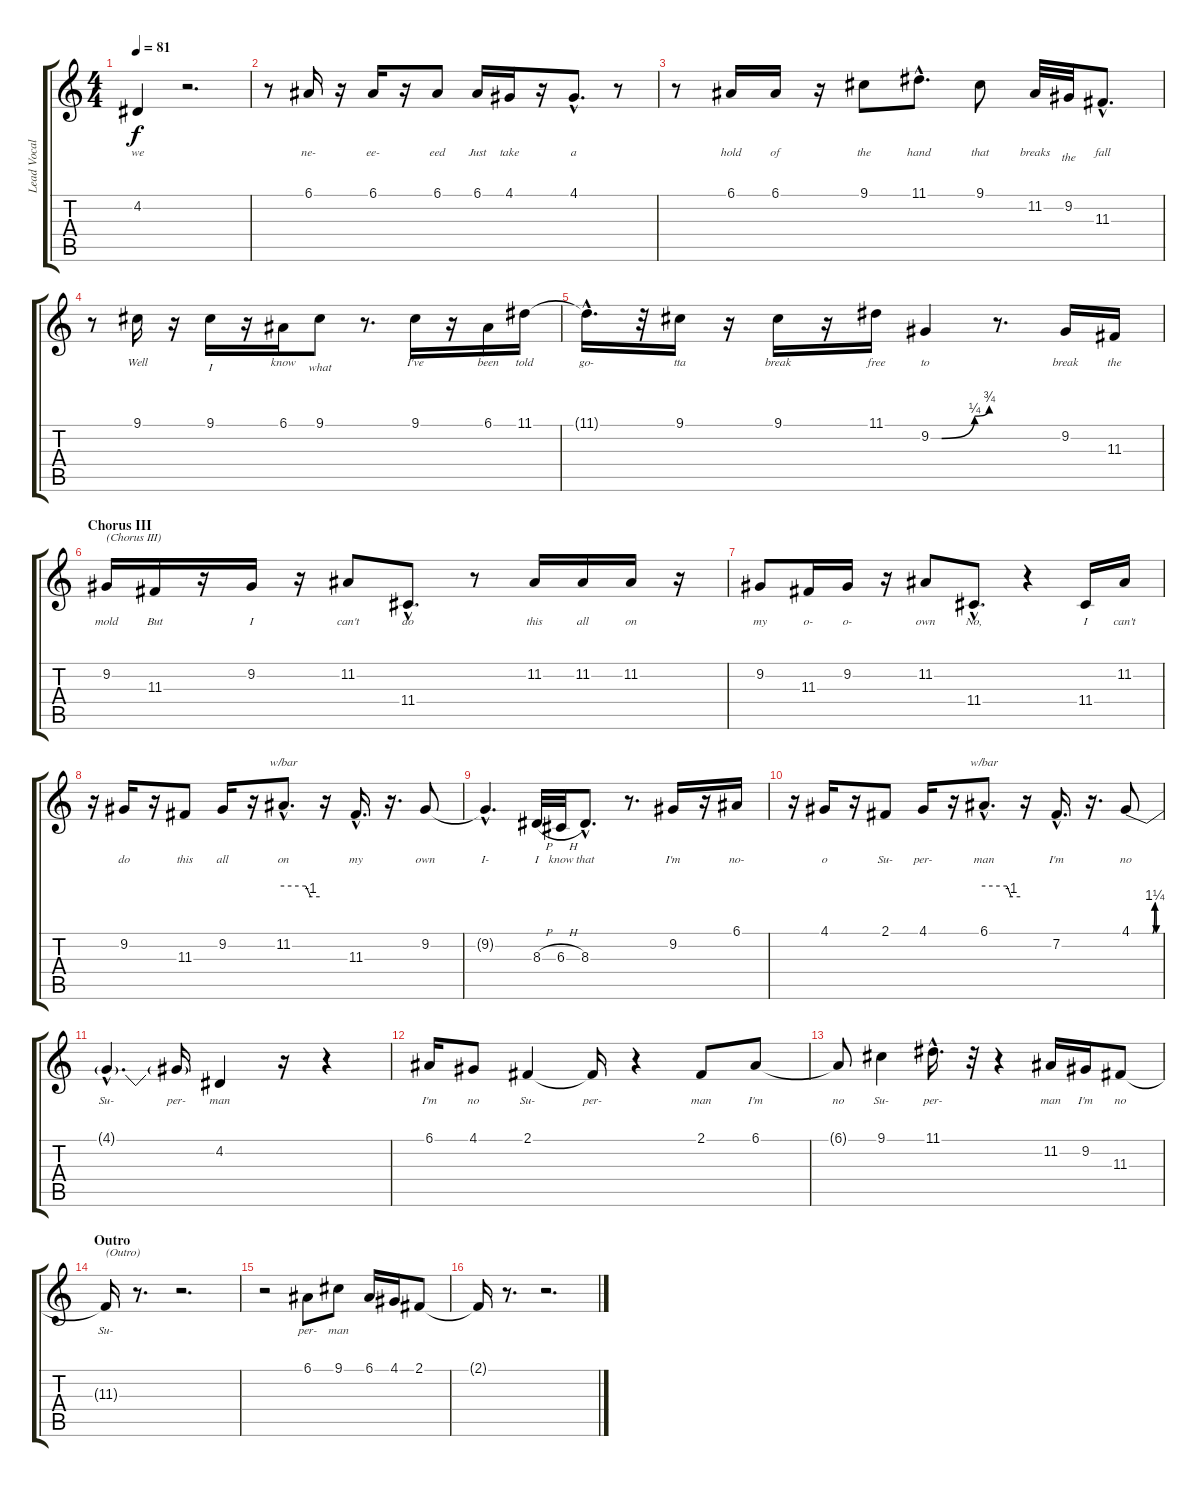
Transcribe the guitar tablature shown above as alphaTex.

\track ("Lead Vocals" "Lead Vocal") {instrument accordion}
\staff {score tabs}
\tuning (E4 B3 G3 D3 A2 E2) {hide}
\ts (4 4)
\tempo 81
\clef g2
\ks c
4.2{t}.4{lyrics (0 "we") lyrics (1 "") lyrics (2 "") lyrics (3 "") lyrics (4 "") dy f} r.2{d} |
r.8 6.1.16{lyrics (0 "ne-") lyrics (1 "") lyrics (2 "") lyrics (3 "") lyrics (4 "")} r.16 6.1.16{lyrics (0 "ee-") lyrics (1 "") lyrics (2 "") lyrics (3 "") lyrics (4 "")} r.16 6.1.8{lyrics (0 "eed") lyrics (1 "") lyrics (2 "") lyrics (3 "") lyrics (4 "")} 6.1.16{lyrics (0 "Just") lyrics (1 "") lyrics (2 "") lyrics (3 "") lyrics (4 "")} 4.1.16{lyrics (0 "take") lyrics (1 "") lyrics (2 "") lyrics (3 "") lyrics (4 "")} r.16 4.1{hac}.8{d lyrics (0 "a") lyrics (1 "") lyrics (2 "") lyrics (3 "") lyrics (4 "")} r.8 |
r.8 6.1.16{lyrics (0 "hold") lyrics (1 "") lyrics (2 "") lyrics (3 "") lyrics (4 "")} 6.1.16{lyrics (0 "of") lyrics (1 "") lyrics (2 "") lyrics (3 "") lyrics (4 "")} r.16 9.1.8{lyrics (0 "the") lyrics (1 "") lyrics (2 "") lyrics (3 "") lyrics (4 "")} 11.1{hac}.8{d lyrics (0 "hand") lyrics (1 "") lyrics (2 "") lyrics (3 "") lyrics (4 "")} 9.1.8{lyrics (0 "that") lyrics (1 "") lyrics (2 "") lyrics (3 "") lyrics (4 "")} 11.2.32{lyrics (0 "breaks") lyrics (1 "") lyrics (2 "") lyrics (3 "") lyrics (4 "")} 9.2.32{lyrics (0 "") lyrics (1 "the") lyrics (2 "") lyrics (3 "") lyrics (4 "")} 11.3{hac}.8{d lyrics (0 "fall") lyrics (1 "") lyrics (2 "") lyrics (3 "") lyrics (4 "")} |
r.8 9.1.16{lyrics (0 "Well") lyrics (1 "") lyrics (2 "") lyrics (3 "") lyrics (4 "")} r.16 9.1.16{lyrics (0 "") lyrics (1 "I") lyrics (2 "") lyrics (3 "") lyrics (4 "")} r.16 6.1.16{lyrics (0 "know") lyrics (1 "") lyrics (2 "") lyrics (3 "") lyrics (4 "")} 9.1.8{lyrics (0 "") lyrics (1 "what") lyrics (2 "") lyrics (3 "") lyrics (4 "")} r.8{d} 9.1.16{lyrics (0 "I've") lyrics (1 "") lyrics (2 "") lyrics (3 "") lyrics (4 "")} r.16 6.1.16{lyrics (0 "been") lyrics (1 "") lyrics (2 "") lyrics (3 "") lyrics (4 "")} 11.1.16{lyrics (0 "told") lyrics (1 "") lyrics (2 "") lyrics (3 "") lyrics (4 "")} |
11.1{hac t}.16{d lyrics (0 "go-") lyrics (1 "") lyrics (2 "") lyrics (3 "") lyrics (4 "")} r.32 9.1.16{lyrics (0 "tta") lyrics (1 "") lyrics (2 "") lyrics (3 "") lyrics (4 "")} r.16 9.1.16{lyrics (0 "break") lyrics (1 "") lyrics (2 "") lyrics (3 "") lyrics (4 "")} r.16 11.1.16{lyrics (0 "free") lyrics (1 "") lyrics (2 "") lyrics (3 "") lyrics (4 "")} 9.2{be (custom 0 0 11 0 45 1 60 3)}.4{lyrics (0 "to") lyrics (1 "") lyrics (2 "") lyrics (3 "") lyrics (4 "")} r.8{d} 9.2.16{lyrics (0 "break") lyrics (1 "") lyrics (2 "") lyrics (3 "") lyrics (4 "")} 11.3.16{lyrics (0 "the") lyrics (1 "") lyrics (2 "") lyrics (3 "") lyrics (4 "")} |
\section ("" "Chorus III")
9.2.16{txt "(Chorus III)" lyrics (0 "mold") lyrics (1 "") lyrics (2 "") lyrics (3 "") lyrics (4 "")} 11.3.16{lyrics (0 "But") lyrics (1 "") lyrics (2 "") lyrics (3 "") lyrics (4 "")} r.16 9.2.16{lyrics (0 "I") lyrics (1 "") lyrics (2 "") lyrics (3 "") lyrics (4 "")} r.16 11.2.8{lyrics (0 "can't") lyrics (1 "") lyrics (2 "") lyrics (3 "") lyrics (4 "")} 11.4{hac}.8{d lyrics (0 "do") lyrics (1 "") lyrics (2 "") lyrics (3 "") lyrics (4 "")} r.8 11.2.16{lyrics (0 "this") lyrics (1 "") lyrics (2 "") lyrics (3 "") lyrics (4 "")} 11.2.16{lyrics (0 "all") lyrics (1 "") lyrics (2 "") lyrics (3 "") lyrics (4 "")} 11.2.16{lyrics (0 "on") lyrics (1 "") lyrics (2 "") lyrics (3 "") lyrics (4 "")} r.16 |
9.2.8{lyrics (0 "my") lyrics (1 "") lyrics (2 "") lyrics (3 "") lyrics (4 "")} 11.3.16{lyrics (0 "o-") lyrics (1 "") lyrics (2 "") lyrics (3 "") lyrics (4 "")} 9.2.16{lyrics (0 "o-") lyrics (1 "") lyrics (2 "") lyrics (3 "") lyrics (4 "")} r.16 11.2.8{lyrics (0 "own") lyrics (1 "") lyrics (2 "") lyrics (3 "") lyrics (4 "")} 11.4{hac}.8{d lyrics (0 "No,") lyrics (1 "") lyrics (2 "") lyrics (3 "") lyrics (4 "")} r.4 11.4.16{lyrics (0 "I") lyrics (1 "") lyrics (2 "") lyrics (3 "") lyrics (4 "")} 11.2.16{lyrics (0 "can't") lyrics (1 "") lyrics (2 "") lyrics (3 "") lyrics (4 "")} |
r.16 9.2.16{lyrics (0 "do") lyrics (1 "") lyrics (2 "") lyrics (3 "") lyrics (4 "")} r.16 11.3.8{lyrics (0 "this") lyrics (1 "") lyrics (2 "") lyrics (3 "") lyrics (4 "")} 9.2.16{lyrics (0 "all") lyrics (1 "") lyrics (2 "") lyrics (3 "") lyrics (4 "")} r.16 11.2{hac}.8{d tbe (custom default 0 0 37 0 45 -4 60 -4) lyrics (0 "on") lyrics (1 "") lyrics (2 "") lyrics (3 "") lyrics (4 "")} r.16 11.3{hac}.16{d lyrics (0 "my") lyrics (1 "") lyrics (2 "") lyrics (3 "") lyrics (4 "")} r.16{d} 9.2.8{lyrics (0 "own") lyrics (1 "") lyrics (2 "") lyrics (3 "") lyrics (4 "")} |
9.2{hac t}.4{d lyrics (0 "I-") lyrics (1 "") lyrics (2 "") lyrics (3 "") lyrics (4 "")} 8.3{h}.32{lyrics (0 "I") lyrics (1 "") lyrics (2 "") lyrics (3 "") lyrics (4 "")} 6.3{h}.32{lyrics (0 "know") lyrics (1 "") lyrics (2 "") lyrics (3 "") lyrics (4 "")} 8.3{hac}.8{d lyrics (0 "that") lyrics (1 "") lyrics (2 "") lyrics (3 "") lyrics (4 "")} r.8{d} 9.2.16{lyrics (0 "I'm") lyrics (1 "") lyrics (2 "") lyrics (3 "") lyrics (4 "")} r.16 6.1.16{lyrics (0 "no-") lyrics (1 "") lyrics (2 "") lyrics (3 "") lyrics (4 "")} |
r.16 4.1.16{lyrics (0 "o") lyrics (1 "") lyrics (2 "") lyrics (3 "") lyrics (4 "")} r.16 2.1.8{lyrics (0 "Su-") lyrics (1 "") lyrics (2 "") lyrics (3 "") lyrics (4 "")} 4.1.16{lyrics (0 "per-") lyrics (1 "") lyrics (2 "") lyrics (3 "") lyrics (4 "")} r.16 6.1{hac}.8{d tbe (custom default 0 0 38 0 45 -4 60 -4) lyrics (0 "man") lyrics (1 "") lyrics (2 "") lyrics (3 "") lyrics (4 "")} r.16 7.2{hac}.16{d lyrics (0 "I'm") lyrics (1 "") lyrics (2 "") lyrics (3 "") lyrics (4 "")} r.16{d} 4.1{be (custom 0 0 45 0 50 5 53 0 60 0)}.8{lyrics (0 "no") lyrics (1 "") lyrics (2 "") lyrics (3 "") lyrics (4 "")} |
4.1{hac t}.4{d lyrics (0 "Su-") lyrics (1 "") lyrics (2 "") lyrics (3 "") lyrics (4 "")} 4.1{t}.16{lyrics (0 "per-") lyrics (1 "") lyrics (2 "") lyrics (3 "") lyrics (4 "")} 4.2.4{lyrics (0 "man") lyrics (1 "") lyrics (2 "") lyrics (3 "") lyrics (4 "")} r.16 r.4 |
6.1.16{lyrics (0 "I'm") lyrics (1 "") lyrics (2 "") lyrics (3 "") lyrics (4 "")} 4.1.8{lyrics (0 "no") lyrics (1 "") lyrics (2 "") lyrics (3 "") lyrics (4 "")} 2.1.4{lyrics (0 "Su-") lyrics (1 "") lyrics (2 "") lyrics (3 "") lyrics (4 "")} 2.1{t}.16{lyrics (0 "per-") lyrics (1 "") lyrics (2 "") lyrics (3 "") lyrics (4 "")} r.4 2.1.8{lyrics (0 "man") lyrics (1 "") lyrics (2 "") lyrics (3 "") lyrics (4 "")} 6.1.8{lyrics (0 "I'm") lyrics (1 "") lyrics (2 "") lyrics (3 "") lyrics (4 "")} |
6.1{t}.8{lyrics (0 "no") lyrics (1 "") lyrics (2 "") lyrics (3 "") lyrics (4 "")} 9.1.4{lyrics (0 "Su-") lyrics (1 "") lyrics (2 "") lyrics (3 "") lyrics (4 "")} 11.1{hac}.16{d lyrics (0 "per-") lyrics (1 "") lyrics (2 "") lyrics (3 "") lyrics (4 "")} r.32 r.4 11.2.16{lyrics (0 "man") lyrics (1 "") lyrics (2 "") lyrics (3 "") lyrics (4 "")} 9.2.16{lyrics (0 "I'm") lyrics (1 "") lyrics (2 "") lyrics (3 "") lyrics (4 "")} 11.3.8{lyrics (0 "no") lyrics (1 "") lyrics (2 "") lyrics (3 "") lyrics (4 "")} |
\section ("" "Outro")
11.3{t}.16{txt "(Outro)" lyrics (0 "Su-") lyrics (1 "") lyrics (2 "") lyrics (3 "") lyrics (4 "")} r.8{d} r.2{d} |
r.2 6.1.8{lyrics (0 "per-") lyrics (1 "") lyrics (2 "") lyrics (3 "") lyrics (4 "")} 9.1.8{lyrics (0 "man") lyrics (1 "") lyrics (2 "") lyrics (3 "") lyrics (4 "")} 6.1.16 4.1.16 2.1.8 |
2.1{t}.16 r.8{d} r.2{d}
